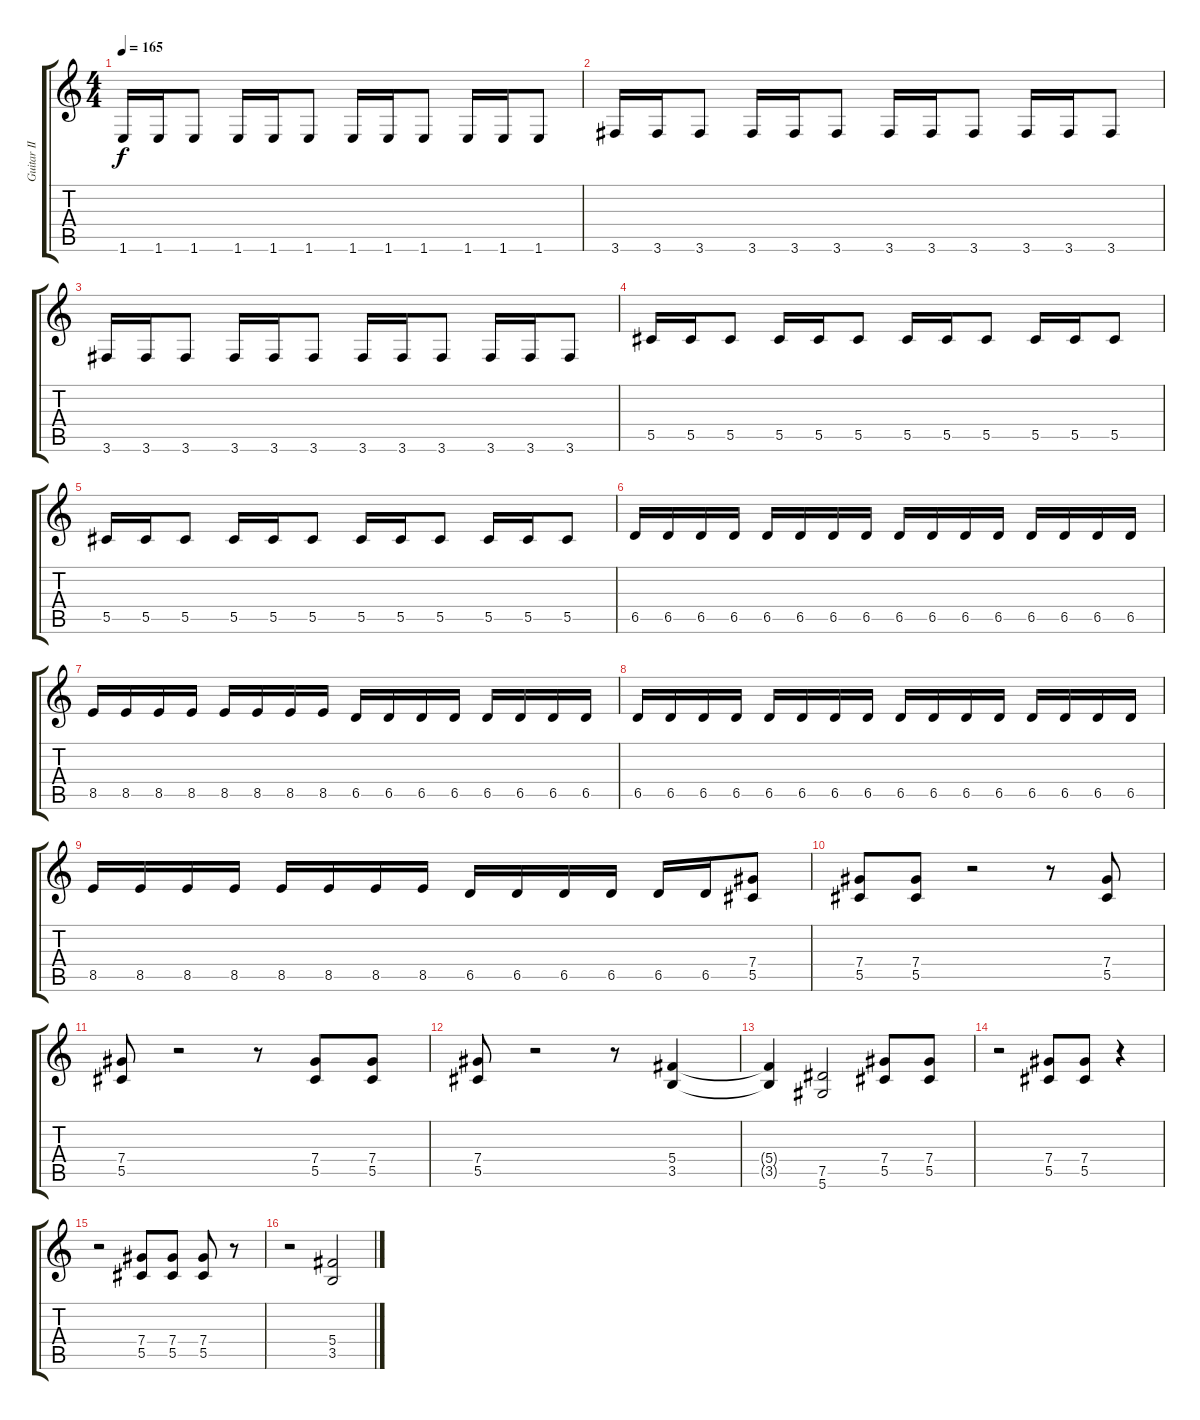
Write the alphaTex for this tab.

\track ("Guitar II" "Guitar II") {instrument overdrivenguitar}
\staff {score tabs}
\tuning (Eb4 Bb3 Gb3 Db3 Ab2 Eb2) {hide}
\ts (4 4)
\tempo 165
\clef g2
\ks c
1.6.16{dy f} 1.6.16 1.6.8 1.6.16 1.6.16 1.6.8 1.6.16 1.6.16 1.6.8 1.6.16 1.6.16 1.6.8 |
3.6.16 3.6.16 3.6.8 3.6.16 3.6.16 3.6.8 3.6.16 3.6.16 3.6.8 3.6.16 3.6.16 3.6.8 |
3.6.16 3.6.16 3.6.8 3.6.16 3.6.16 3.6.8 3.6.16 3.6.16 3.6.8 3.6.16 3.6.16 3.6.8 |
5.5.16 5.5.16 5.5.8 5.5.16 5.5.16 5.5.8 5.5.16 5.5.16 5.5.8 5.5.16 5.5.16 5.5.8 |
5.5.16 5.5.16 5.5.8 5.5.16 5.5.16 5.5.8 5.5.16 5.5.16 5.5.8 5.5.16 5.5.16 5.5.8 |
6.5.16{volume 14 balance 8} 6.5.16 6.5.16 6.5.16 6.5.16 6.5.16 6.5.16 6.5.16 6.5.16 6.5.16 6.5.16 6.5.16 6.5.16 6.5.16 6.5.16 6.5.16 |
8.5.16 8.5.16 8.5.16 8.5.16 8.5.16 8.5.16 8.5.16 8.5.16 6.5.16 6.5.16 6.5.16 6.5.16 6.5.16 6.5.16 6.5.16 6.5.16 |
6.5.16 6.5.16 6.5.16 6.5.16 6.5.16 6.5.16 6.5.16 6.5.16 6.5.16 6.5.16 6.5.16 6.5.16 6.5.16 6.5.16 6.5.16 6.5.16 |
8.5.16 8.5.16 8.5.16 8.5.16 8.5.16 8.5.16 8.5.16 8.5.16 6.5.16 6.5.16 6.5.16 6.5.16 6.5.16{volume 15 balance 8} 6.5.16 (7.4 5.5).8 |
(7.4 5.5).8{volume 15 balance 8} (7.4 5.5).8 r.2 r.8 (7.4 5.5).8 |
(7.4 5.5).8 r.2 r.8 (7.4 5.5).8 (7.4 5.5).8 |
(7.4 5.5).8 r.2 r.8 (5.4 3.5).4 |
(5.4{t} 3.5{t}).4 (7.5 5.6).2 (7.4 5.5).8 (7.4 5.5).8 |
r.2 (7.4 5.5).8 (7.4 5.5).8 r.4 |
r.2 (7.4 5.5).8{volume 15 balance 8} (7.4 5.5).8 (7.4 5.5).8 r.8 |
r.2 (5.4 3.5).2
